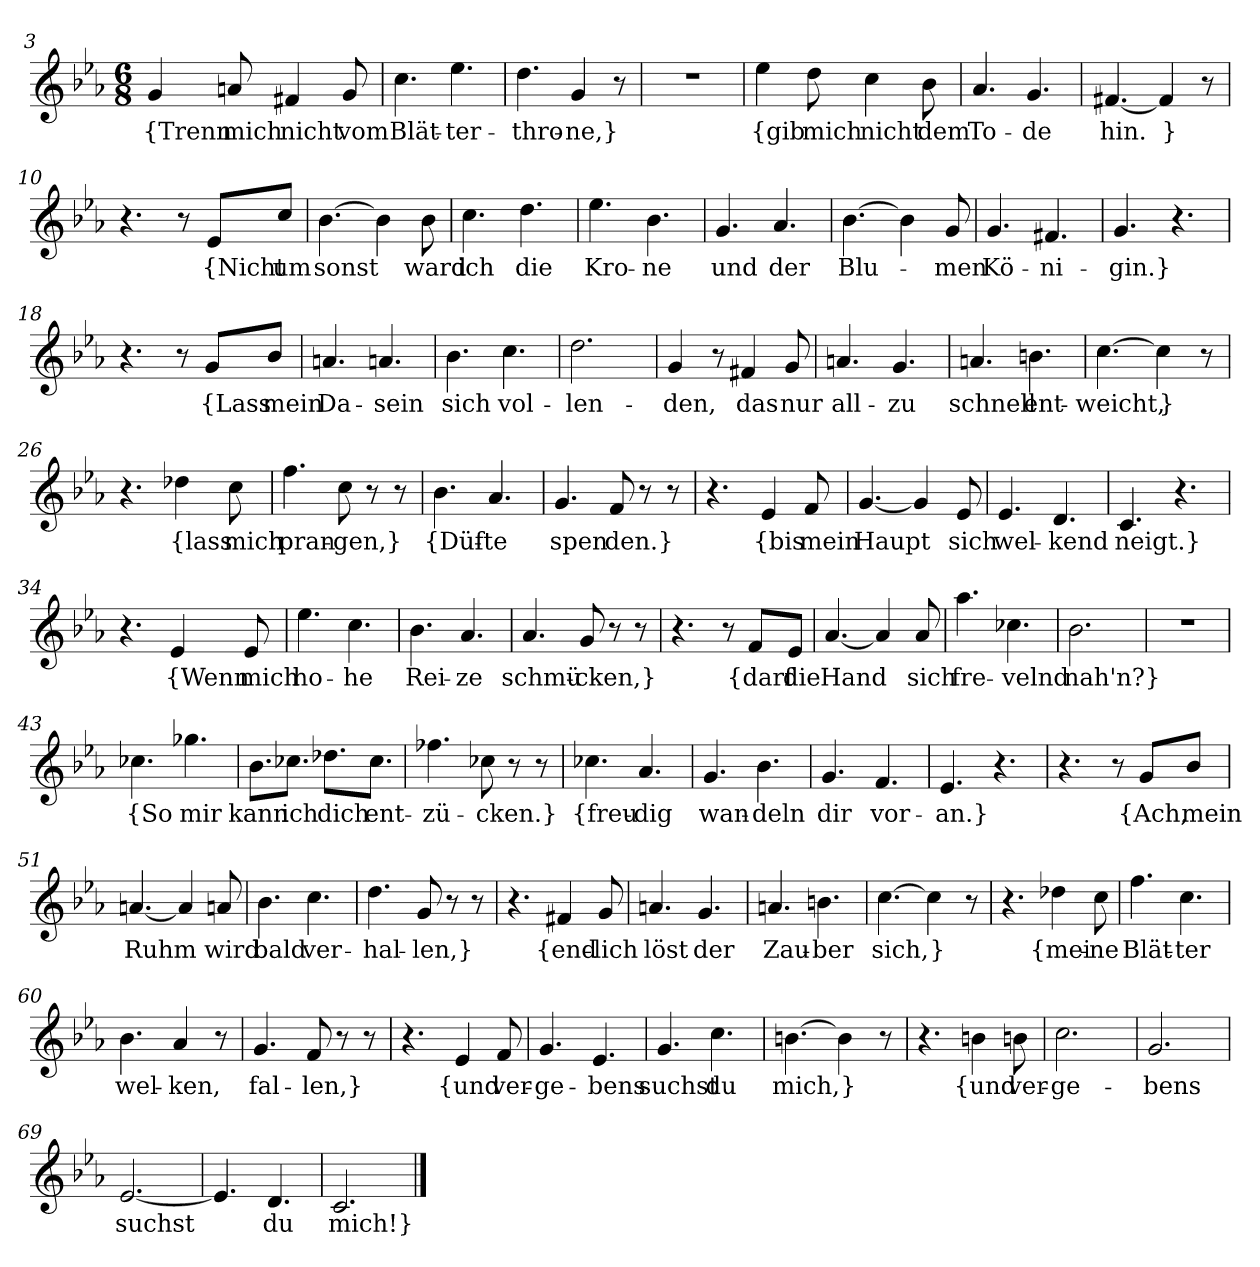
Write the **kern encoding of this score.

**kern	**text
*part1	*part1
*staff1	*staff1
*clefG2	*
*k[b-e-a-]	*
*M6/8	*
=3	=3
4g	{Trenn
8an	mich
4f#X	nicht
8g	vom
=4	=4
4.cc	Blät-
4.ee-	-ter-
=5	=5
4.dd	-thro-
4g	-ne,}
8r	.
=6	=6
2.r	.
=7	=7
4ee-	{gib
8dd	mich
4cc	nicht
8b-	dem
=8	=8
4.a-	To-
4.g	-de
=9	=9
[4.f#X	hin.
4f#]	}
8r	.
=10	=10
4.r	.
8r	.
8e-/L	{Nicht
8cc/J	um
=11	=11
[4.b-	-sonst
4b-]	.
8b-	ward
=12	=12
4.cc	ich
4.dd	die
=13	=13
4.ee-	Kro-
4.b-	-ne
=14	=14
4.g	und
4.a-	der
=15	=15
[4.b-	Blu-
4b-]	.
8g	-men
=16	=16
4.g	Kö-
4.f#X	-ni-
=17	=17
4.g	-gin.}
4.r	.
=18	=18
4.r	.
8r	.
8g/L	{Lass
8b-/J	mein
=19	=19
4.an	Da-
4.an	sein
=20	=20
4.b-	sich
4.cc	vol-
=21	=21
2.dd	-len-
=22	=22
4g	-den,
8r	.
4f#X	das
8g	nur
=23	=23
4.an	all-
4.g	-zu
=24	=24
4.an	schnell
4.bn	ent-
=25	=25
[4.cc	-weicht,
4cc]	}
8r	.
=26	=26
4.r	.
4dd-X	{lass
8cc	mich
=27	=27
4.ff	pran-
8cc	-gen,}
8r	.
8r	.
=28	=28
4.b-	{Düf-
4.a-	-te
=29	=29
4.g	spen
8f	-den.}
8r	.
8r	.
=30	=30
4.r	.
4e-	{bis
8f	mein
=31	=31
[4.g	Haupt
4g]	.
8e-	sich
=32	=32
4.e-	wel-
4.d	-kend
=33	=33
4.c	neigt.}
4.r	.
=34	=34
4.r	.
4e-	{Wenn
8e-	mich
=35	=35
4.ee-	ho-
4.cc	-he
=36	=36
4.b-	Rei-
4.a-	-ze
=37	=37
4.a-	schmü-
8g	-cken,}
8r	.
8r	.
=38	=38
4.r	.
8r	.
8f/L	{darf
8e-/J	die
=39	=39
[4.a-	Hand
4a-]	.
8a-	sich
=40	=40
4.aa-	fre-
4.cc-X	-velnd
=41	=41
2.b-	nah'n?}
=42	=42
2.r	.
=43	=43
4.cc-X	{So
4.gg-X	mir
=44	=44
8.b-\L	kann
8.cc-X\J	ich
8.dd-X\L	dich
8.cc-\J	ent-
=45	=45
4.ff-X	-zü-
8cc-X	-cken.}
8r	.
8r	.
=46	=46
4.cc-X	{freu-
4.a-	-dig
=47	=47
4.g	wan-
4.b-	-deln
=48	=48
4.g	dir
4.f	vor-
=49	=49
4.e-	-an.}
4.r	.
=50	=50
4.r	.
8r	.
8g/L	{Ach,
8b-/J	mein
=51	=51
[4.an	Ruhm
4an]	.
8an	wird
=52	=52
4.b-	bald
4.cc	ver-
=53	=53
4.dd	-hal-
8g	-len,}
8r	.
8r	.
=54	=54
4.r	.
4f#X	{end-
8g	-lich
=55	=55
4.an	löst
4.g	der
=56	=56
4.an	Zau-
4.bn	-ber
=57	=57
[4.cc	sich,
4cc]	}
8r	.
=58	=58
4.r	.
4dd-X	{mei-
8cc	-ne
=59	=59
4.ff	Blät-
4.cc	-ter
=60	=60
4.b-	wel-
4a-	ken,
8r	.
=61	=61
4.g	fal-
8f	-len,}
8r	.
8r	.
=62	=62
4.r	.
4e-	{und
8f	ver-
=63	=63
4.g	-ge-
4.e-	-bens
=64	=64
4.g	suchst
4.cc	du
=65	=65
[4.bn	mich,
4bn]	}
8r	.
=66	=66
4.r	.
4bn	{und
8bn	ver-
=67	=67
2.cc	-ge-
=68	=68
2.g	-bens
=69	=69
[2.e-	suchst
=70	=70
4.e-]	.
4.d	du
=71	=71
2.c	mich!}
==	==
*-	*-
